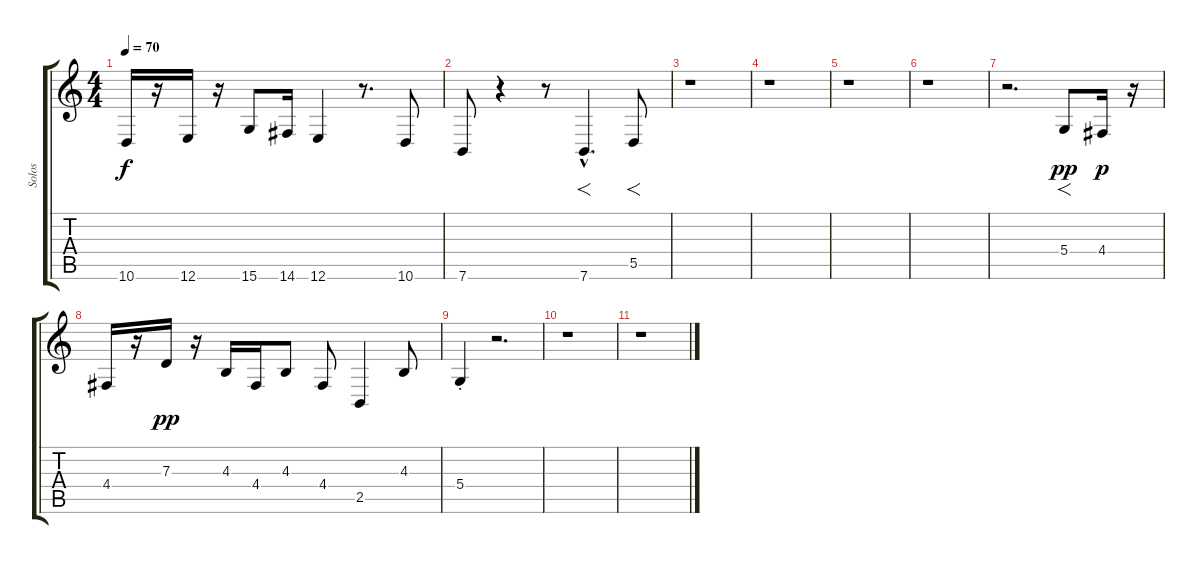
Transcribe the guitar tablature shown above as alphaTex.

\track ("Solos" "Solos") {instrument tenorsax}
\staff {score tabs}
\tuning (E4 B3 G3 D3 A2 E2) {hide}
\ts (4 4)
\tempo 70
\clef g2
\ks c
10.6.16{dy f} r.16 12.6.16 r.16 15.6.8 14.6.16 12.6.4 r.8{d} 10.6.8 |
7.6.8 r.4 r.8 7.6{hac}.4{f d} 5.5.8{f} |
r.1 |
r.1 |
r.1 |
r.1 |
r.2{d} 5.4.8{f dy pp} 4.4.16{dy p} r.16 |
4.4.16 r.16 7.3.16{dy pp} r.16 4.3.16 4.4.16 4.3.8 4.4.8 2.5.4 4.3.8 |
5.4{st}.4 r.2{d} |
r.1 |
r.1
